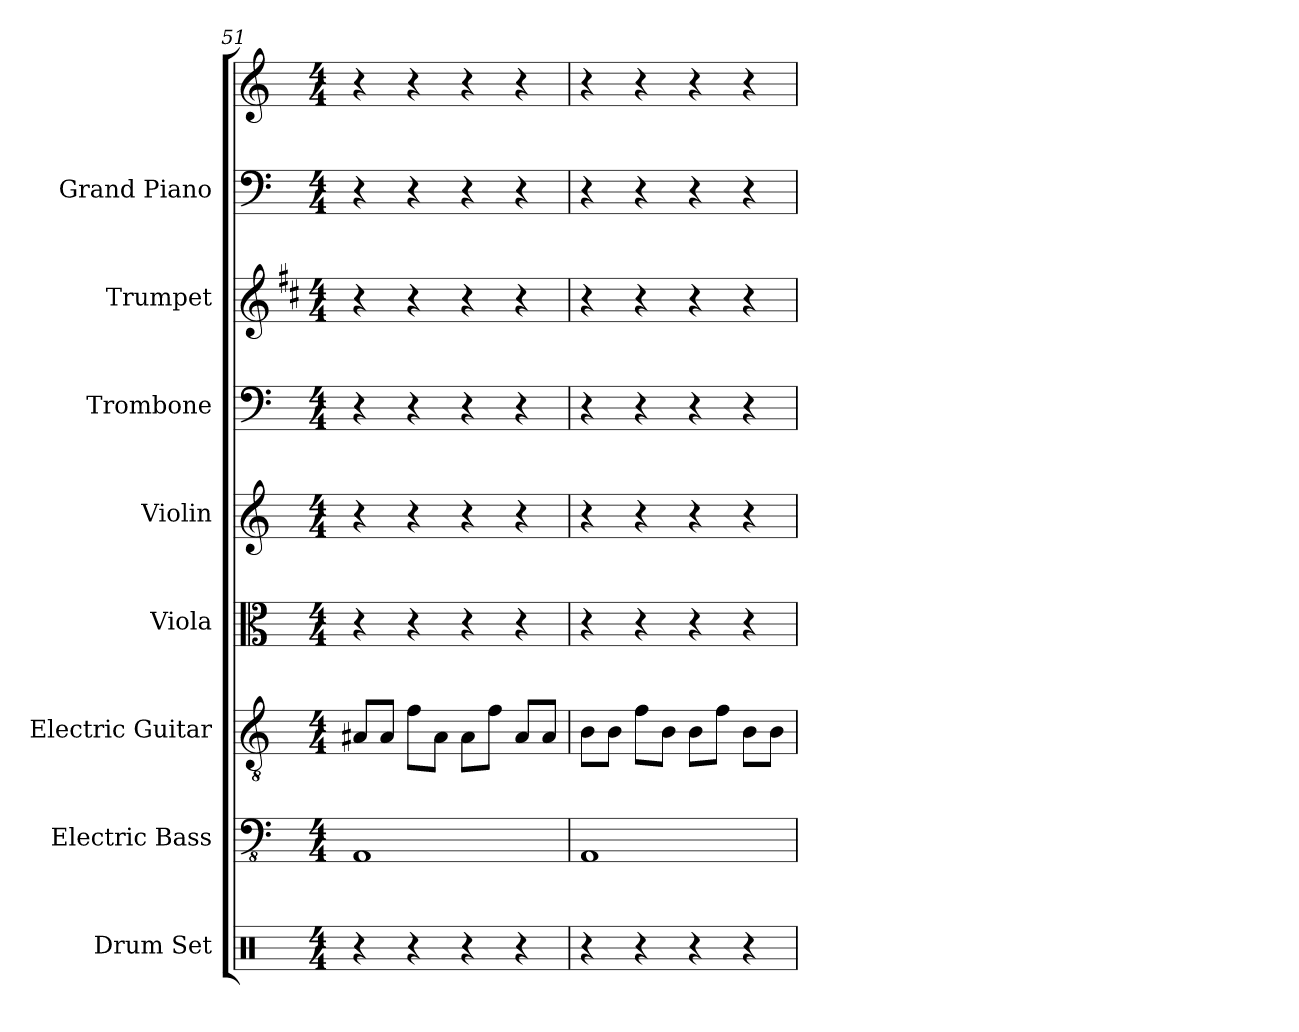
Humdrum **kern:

**kern	**kern	**kern	**kern	**kern	**kern	**kern	**kern	**kern
*part8	*part7	*part6	*part5	*part4	*part3	*part2	*part1	*part1
*staff9	*staff8	*staff7	*staff6	*staff5	*staff4	*staff3	*staff2	*staff1
*I"Drum Set	*I"Electric Bass	*I"Electric Guitar	*I"Viola	*I"Violin	*I"Trombone	*I"Trumpet	*I"Grand Piano	*
*I'Drums	*I'El. B.	*I'El. Guit.	*I'Vla.	*I'Vln.	*I'Trb.	*I'Tpt.	*I'Pno.	*
*clefX	*clefFv4	*clefGv2	*clefC3	*clefG2	*clefF4	*clefG2	*clefF4	*clefG2
*	*	*	*	*	*	*ITrd1c2	*	*
*k[]	*k[]	*k[]	*k[]	*k[]	*k[]	*k[]	*k[]	*k[]
*M4/4	*M4/4	*M4/4	*M4/4	*M4/4	*M4/4	*M4/4	*M4/4	*M4/4
=51	=51	=51	=51	=51	=51	=51	=51	=51
4r	1AAA	8A#XL	4r	4r	4r	4r	4r	4r
.	.	8A#J	.	.	.	.	.	.
4r	.	8fL	4r	4r	4r	4r	4r	4r
.	.	8A#J	.	.	.	.	.	.
4r	.	8A#L	4r	4r	4r	4r	4r	4r
.	.	8fJ	.	.	.	.	.	.
4r	.	8A#L	4r	4r	4r	4r	4r	4r
.	.	8A#J	.	.	.	.	.	.
=52	=52	=52	=52	=52	=52	=52	=52	=52
4r	1AAA	8BL	4r	4r	4r	4r	4r	4r
.	.	8BJ	.	.	.	.	.	.
4r	.	8fL	4r	4r	4r	4r	4r	4r
.	.	8BJ	.	.	.	.	.	.
4r	.	8BL	4r	4r	4r	4r	4r	4r
.	.	8fJ	.	.	.	.	.	.
4r	.	8BL	4r	4r	4r	4r	4r	4r
.	.	8BJ	.	.	.	.	.	.
=	=	=	=	=	=	=	=	=
*-	*-	*-	*-	*-	*-	*-	*-	*-
